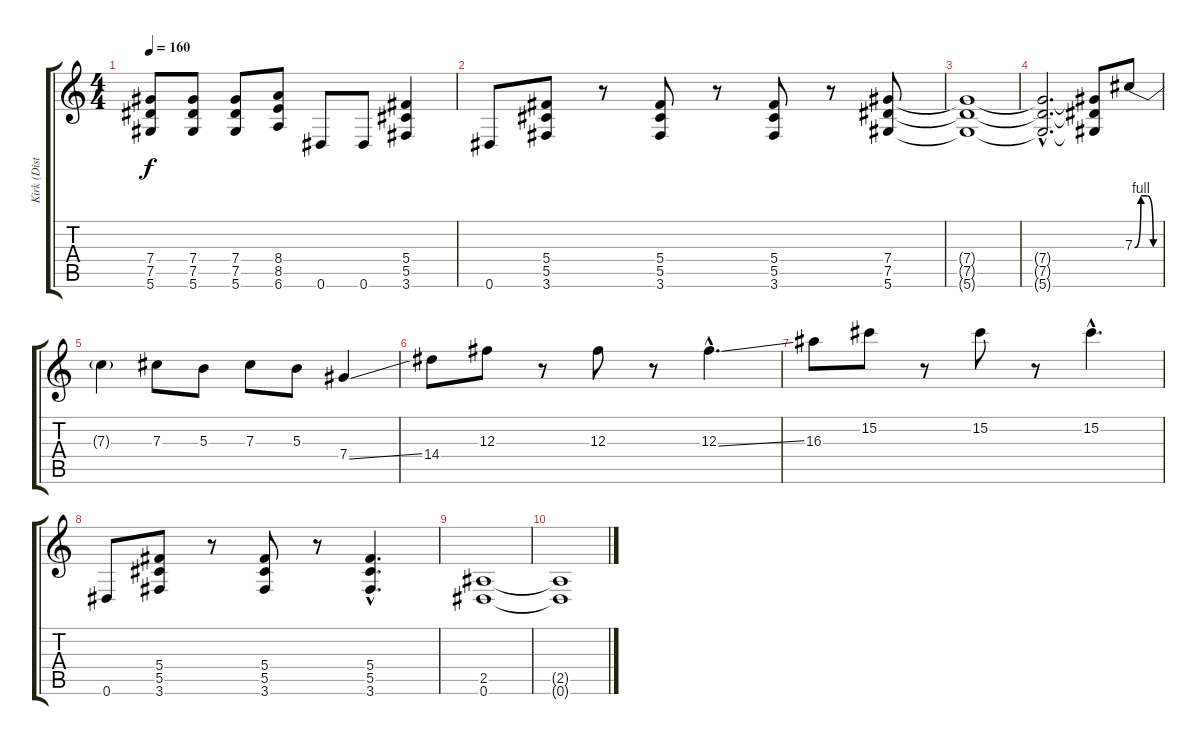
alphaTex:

\track ("Kirk (Distortion Guitar)" "Kirk (Dist") {instrument distortionguitar}
\staff {score tabs}
\tuning (Eb4 Bb3 Gb3 Db3 Ab2 Eb2) {hide}
\ts (4 4)
\tempo 160
\clef g2
\ks c
(7.4 7.5 5.6).8{dy f} (7.4 7.5 5.6).8 (7.4 7.5 5.6).8 (8.4 8.5 6.6).8 0.6.8 0.6.8 (5.4 5.5 3.6).4 |
0.6.8 (5.4 5.5 3.6).8 r.8 (5.4 5.5 3.6).8 r.8 (5.4 5.5 3.6).8 r.8 (7.4 7.5 5.6).8 |
(7.4{t} 7.5{t} 5.6{t}).1 |
(7.4{hac t} 7.5{hac t} 5.6{hac t}).2{d} (7.4{t} 7.5{t} 5.6{t}).8 7.3{be (custom 0 0 15 4 30 4 45 0 60 0)}.8 |
7.3{t}.4 7.3.8 5.3.8 7.3.8 5.3.8 7.4{ss}.4 |
14.4.8 12.3.8 r.8 12.3.8 r.8 12.3{ss hac}.4{d} |
16.3.8 15.2.8 r.8 15.2.8 r.8 15.2{hac}.4{d} |
0.6.8 (5.4 5.5 3.6).8 r.8 (5.4 5.5 3.6).8 r.8 (5.4{hac} 5.5{hac} 3.6{hac}).4{d} |
(2.5 0.6).1 |
(2.5{t} 0.6{t}).1
